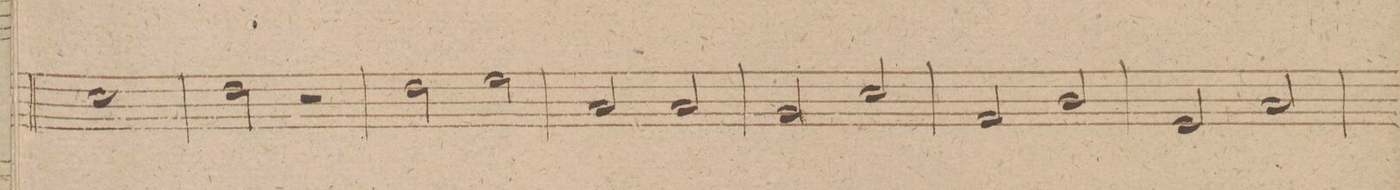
**kern	**dynam
*I"Clarinetto 1mo in. A.	*
*clefG2	*
*k[f#]	*
*met(c|)	*
*M2/2	*
1a/	.
=301	=301
2b\	.
2r	.
=302	=302
2b\	.
2cc\	.
=303	=303
2f#/	.
2f#/	.
=304	=304
2e/	.
2a/	.
=305	=305
2d/	.
2g/	.
=306	=306
2c/	.
2f#/	.
=307	=307
*-	*-
